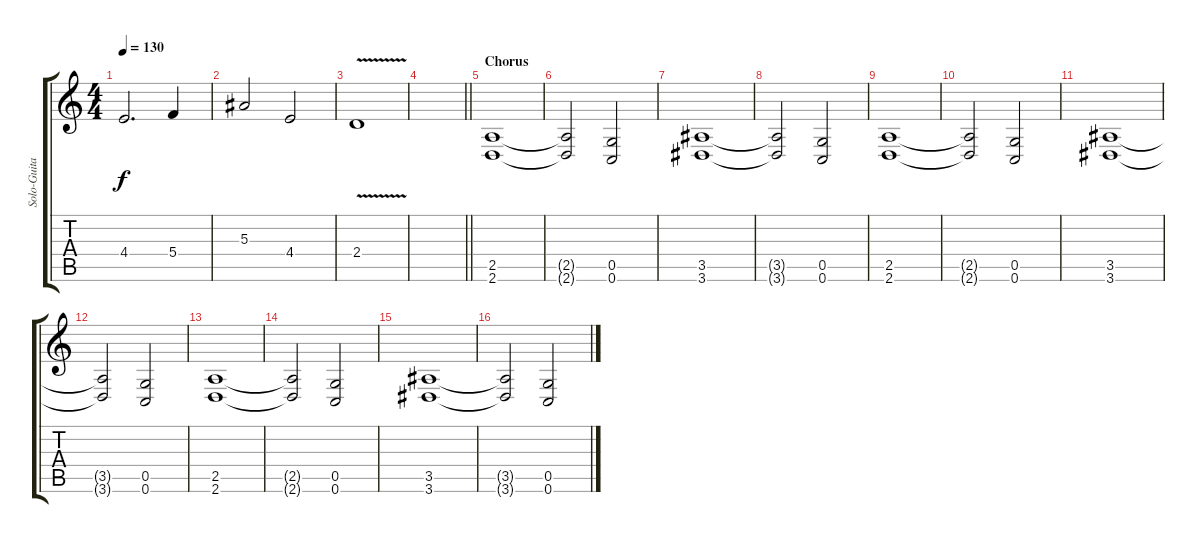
\track ("Solo-Guitar" "Solo-Guita") {instrument distortionguitar}
\staff {score tabs}
\tuning (D4 A3 F3 C3 G2 C2) {hide}
\ts (4 4)
\tempo 130
\clef g2
\ks c
4.4.2{d dy f} 5.4.4 |
5.3.2 4.4.2 |
2.4{v}.1 |
\barLineRight lightlight
|
\section ("" "Chorus")
(2.5 2.6).1 |
(2.5{t} 2.6{t}).2 (0.5 0.6).2 |
(3.5 3.6).1 |
(3.5{t} 3.6{t}).2 (0.5 0.6).2 |
(2.5 2.6).1 |
(2.5{t} 2.6{t}).2 (0.5 0.6).2 |
(3.5 3.6).1 |
(3.5{t} 3.6{t}).2 (0.5 0.6).2 |
(2.5 2.6).1 |
(2.5{t} 2.6{t}).2 (0.5 0.6).2 |
(3.5 3.6).1 |
(3.5{t} 3.6{t}).2 (0.5 0.6).2
